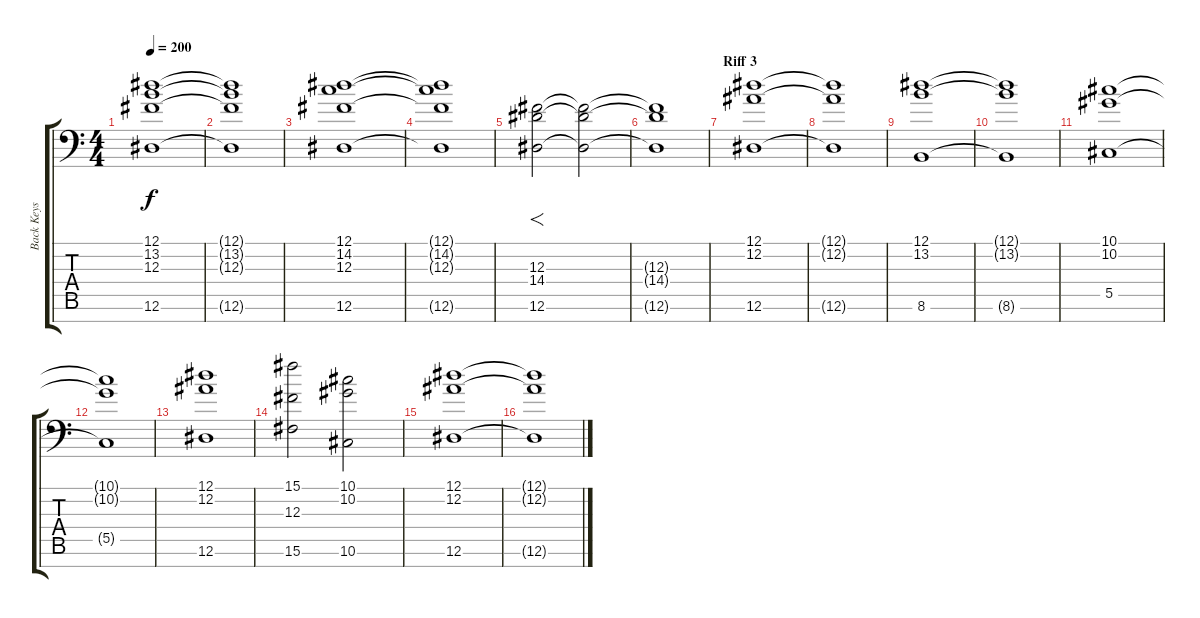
\track ("Back Keys" "Back Keys") {instrument stringensemble1}
\staff {score tabs}
\tuning (Eb4 Bb3 Gb3 Db3 Ab2 Eb2 Eb1) {hide}
\ts (4 4)
\tempo 200
\clef f4
\ks c
(12.1 13.2 12.3 12.6).1{dy f volume 12 instrument synthstrings2} |
(12.1{t} 13.2{t} 12.3{t} 12.6{t}).1 |
(12.1 14.2 12.3 12.6).1{volume 12 instrument synthstrings2} |
(12.1{t} 14.2{t} 12.3{t} 12.6{t}).1 |
(12.3 14.4 12.6).2{f volume 13 instrument choiraahs} (12.3{t} 14.4{t} 12.6{t}).2 |
(12.3{t} 14.4{t} 12.6{t}).1 |
\section ("" "Riff 3")
(12.1 12.2 12.6).1{volume 12 instrument stringensemble1} |
(12.1{t} 12.2{t} 12.6{t}).1 |
(12.1 13.2 8.6).1 |
(12.1{t} 13.2{t} 8.6{t}).1 |
(10.1 10.2 5.5).1 |
(10.1{t} 10.2{t} 5.5{t}).1 |
(12.1 12.2 12.6).1 |
(15.1 12.3 15.6).2 (10.1 10.2 10.6).2 |
(12.1 12.2 12.6).1 |
(12.1{t} 12.2{t} 12.6{t}).1
